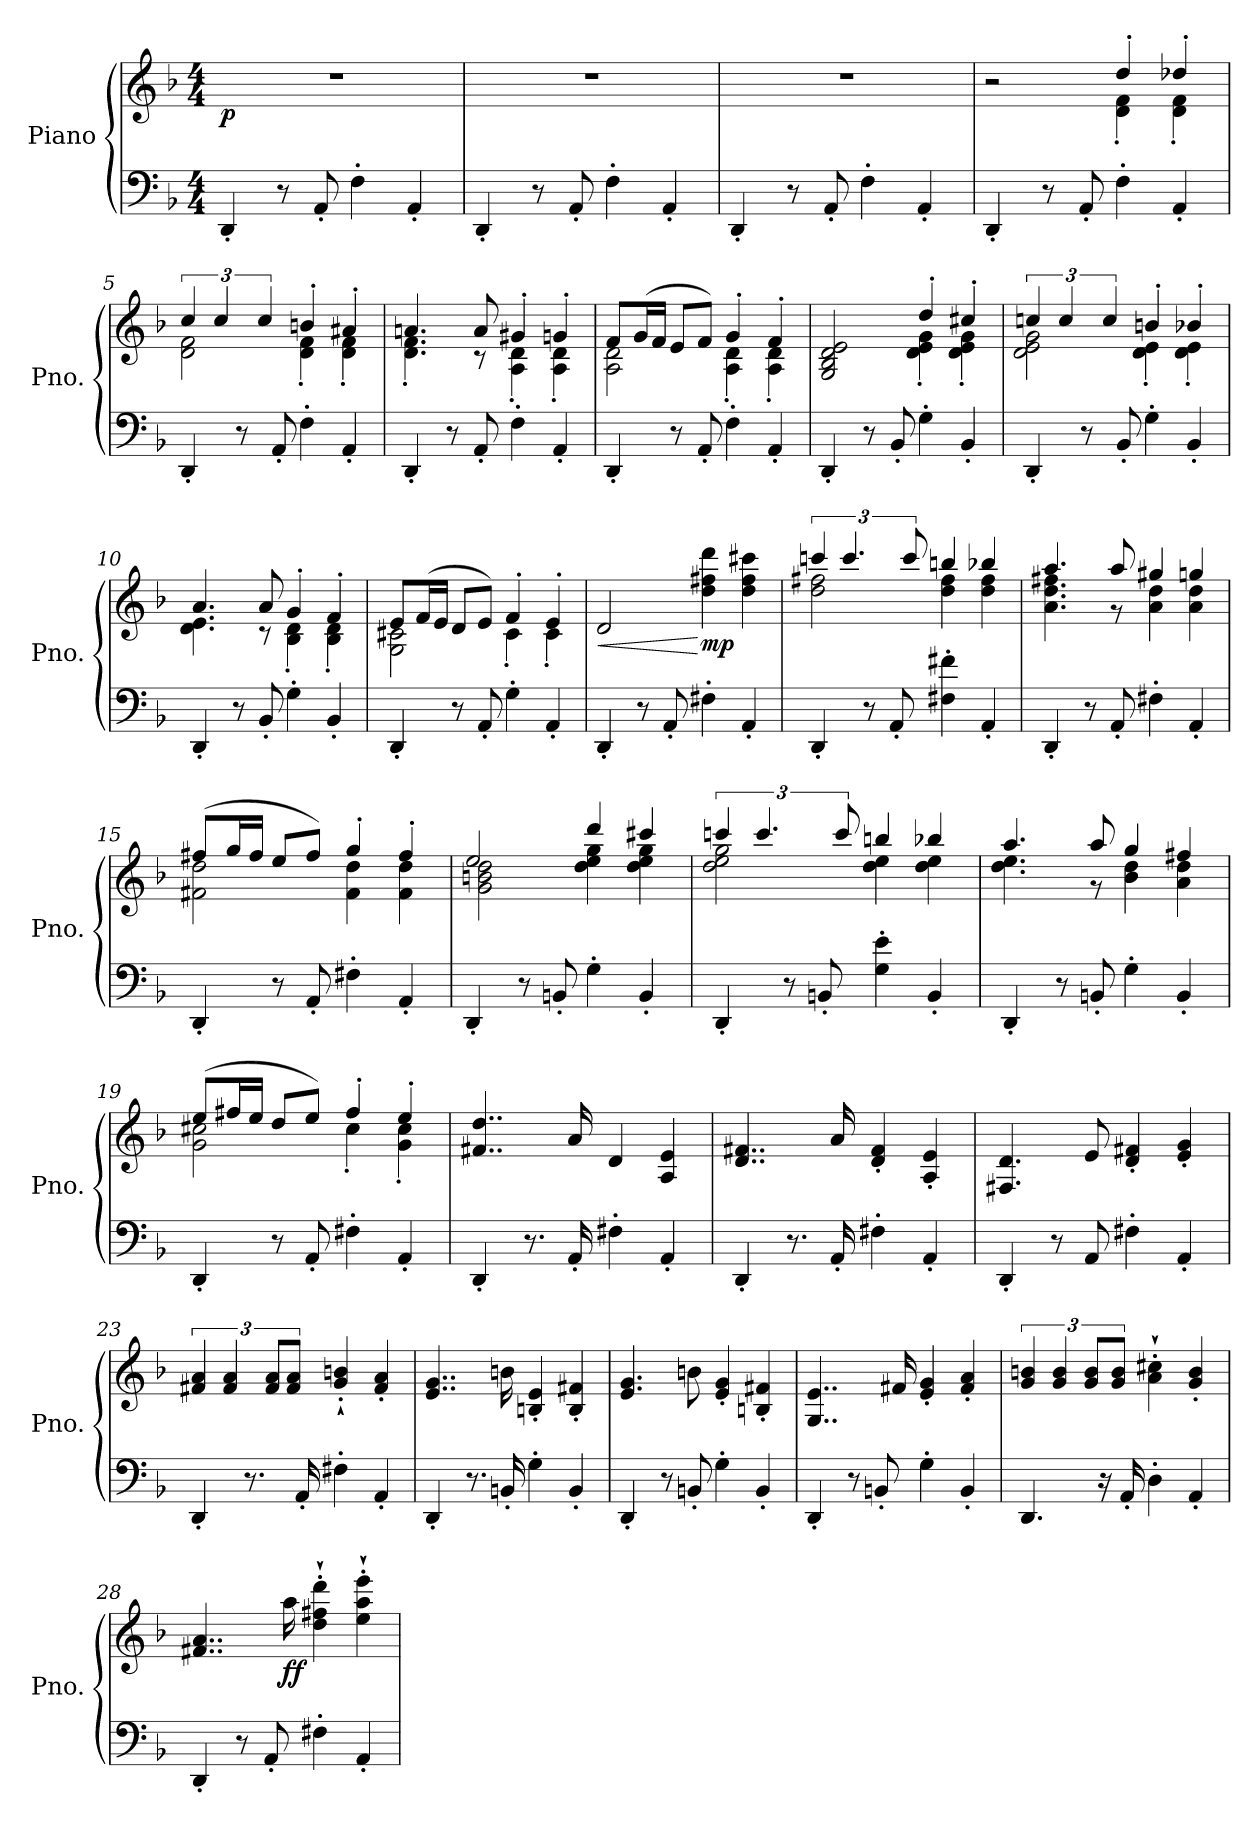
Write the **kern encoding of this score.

**kern	**kern	**dynam
*part1	*part1	*part1
*staff2	*staff1	*staff1/2
*I"Piano	*	*
*I'Pno.	*	*
*clefF4	*clefG2	*
*k[b-]	*k[b-]	*
*M4/4	*M4/4	*
=1	=1	=1
!	!	!LO:DY:b
4DD'/	1r	p
8r	.	.
8AA'/	.	.
4F'\	.	.
4AA'/	.	.
=2	=2	=2
4DD'/	1r	.
8r	.	.
8AA'/	.	.
4F'\	.	.
4AA'/	.	.
=3	=3	=3
4DD'/	1r	.
8r	.	.
8AA'/	.	.
4F'\	.	.
4AA'/	.	.
=4	=4	=4
*	*^	*
4DD'/	2r	2ryy	.
8r	.	.	.
8AA'/	.	.	.
*	*MM114	*	*
4F'\	4dd'/	4d\' 4f\'	.
4AA'/	4dd-X'/	4d\' 4f\'	.
=5	=5	=5	=5
4DD'/	6cc/	2d\ 2f\	.
.	6cc/	.	.
8r	.	.	.
.	6cc/	.	.
8AA'/	.	.	.
4F'\	4bn'/	4d\' 4f\'	.
4AA'/	4a#X'/	4d\' 4f\'	.
=6	=6	=6	=6
4DD'/	4.an/	4.d\' 4.f\'	.
8r	.	.	.
8AA'/	8a/	8r	.
4F'\	4g#X'/	4A\' 4d\'	.
4AA'/	4gn'/	4A\' 4d\'	.
!!LO:LB:g=z	!!
=7	=7	=7	=7
4DD'/	8f/L	2A\ 2d\	.
.	(>16g/L	.	.
.	16f/JJ	.	.
8r	8e/L	.	.
8AA'/	8f/J)	.	.
4F'\	4g'/	4A\' 4d\'	.
4AA'/	4f'/	4A\' 4d\'	.
=8	=8	=8	=8
4DD'/	2G/ 2B-/ 2d/ 2e/	2ryy	.
8r	.	.	.
8BB-'/	.	.	.
4G'\	4dd'/	4d\' 4e\' 4g\'	.
4BB-'/	4cc#X'/	4d\' 4e\' 4g\'	.
=9	=9	=9	=9
4DD'/	6ccn/	2d\ 2e\ 2g\	.
.	6cc/	.	.
8r	.	.	.
.	6cc/	.	.
8BB-'/	.	.	.
4G'\	4bn'/	4d\' 4e\'	.
4BB-'/	4b-X'/	4d\' 4e\'	.
=10	=10	=10	=10
4DD'/	4.a/	4.d\ 4.e\	.
8r	.	.	.
8BB-'/	8a/	8r	.
4G'\	4g'/	4B-\' 4d\'	.
4BB-'/	4f'/	4B-\' 4d\'	.
=11	=11	=11	=11
4DD'/	8e/L	2G\ 2c#X\	.
.	(>16f/L	.	.
.	16e/JJ	.	.
8r	8d/L	.	.
8AA'/	8e/J)	.	.
4G'\	4f'/	4c#'\	.
4AA'/	4e'/	4c#'\	.
!!LO:LB:g=z
=12	=12	=12	=12
!	!	!	!LO:HP:b
*	*v	*v	*
4DD'/	2d/	<
8r	.	.
8AA'/	.	.
!	!	!LO:DY:n=1:b
4F#X'\	4dd\ 4ff#X\ 4ddd\	[ mp
4AA'/	4dd\ 4ff#\ 4ccc#X\	.
=13	=13	=13
*	*^	*
4DD'/	6cccn/	2dd\ 2ff#X\	.
.	6.ccc/	.	.
8r	.	.	.
8AA'/	.	.	.
.	12ccc/	.	.
4F#X\' 4f#X\'	4bbn/	4dd\ 4ff#\	.
4AA'/	4bb-X/	4dd\ 4ff#\	.
=14	=14	=14	=14
4DD'/	4.aa/	4.a\ 4.dd\ 4.ff#X\	.
8r	.	.	.
8AA'/	8aa/	8r	.
4F#X'\	4gg#X/	4a\ 4dd\	.
4AA'/	4ggn/	4a\ 4dd\	.
=15	=15	=15	=15
4DD'/	(>8ff#X/L	2f#X\ 2dd\	.
.	16gg/L	.	.
.	16ff#/JJ	.	.
8r	8ee/L	.	.
8AA'/	8ff#/J)	.	.
4F#X'\	4gg'/	4f#\ 4dd\	.
4AA'/	4ff#'/	4f#\ 4dd\	.
=16	=16	=16	=16
4DD'/	2ee/	2g\ 2bn\ 2dd\	.
8r	.	.	.
8BBn'/	.	.	.
4G'\	4ddd/	4dd\ 4ee\ 4gg\	.
4BB'/	4ccc#X/	4dd\ 4ee\ 4gg\	.
!!LO:LB:g=z	!!
=17	=17	=17	=17
4DD'/	6cccn/	2dd\ 2ee\ 2gg\	.
.	6.ccc/	.	.
8r	.	.	.
8BBn'/	.	.	.
.	12ccc/	.	.
4G\' 4e\'	4bbn/	4dd\ 4ee\	.
4BB'/	4bb-X/	4dd\ 4ee\	.
=18	=18	=18	=18
4DD'/	4.aa/	4.dd\ 4.ee\	.
8r	.	.	.
8BBn'/	8aa/	8r	.
4G'\	4gg/	4b-\ 4dd\	.
4BB'/	4ff#X/	4a\ 4dd\	.
=19	=19	=19	=19
4DD'/	(>8ee/L	2g\ 2cc#X\	.
.	16ff#X/L	.	.
.	16ee/JJ	.	.
8r	8dd/L	.	.
8AA'/	8ee/J)	.	.
4F#X'\	4ff#'/	4cc#'\	.
4AA'/	4ee'/	4g\' 4cc#\'	.
*	*v	*v	*
=20	=20	=20
4DD'/	4..f#X/ 4..dd/	.
8.r	.	.
16AA'/	16a/	.
4F#X'\	4d/	.
4AA'/	4A/ 4e/	.
=21	=21	=21
4DD'/	4..d/ 4..f#X/	.
8.r	.	.
16AA'/	16a/	.
4F#X'\	4d/' 4f#/'	.
4AA'/	4A/' 4e/'	.
!!LO:LB:g=z
=22	=22	=22
4DD'/	4.F#X/ 4.d/	.
8r	.	.
8AA/	8e/	.
4F#X'\	4d/' 4f#X/'	.
4AA'/	4e/' 4g/'	.
=23	=23	=23
4DD'/	6f#X/ 6a/	.
.	6f#/ 6a/	.
8.r	.	.
.	12f#/ 12a/L	.
.	12f#/ 12a/J	.
16AA'/	.	.
4F#X'\	4g/'` 4bn/'`	.
4AA'/	4f#/' 4a/'	.
=24	=24	=24
4DD'/	4..e/ 4..g/	.
8.r	.	.
16BBn'/	16bn\	.
4G'\	4Bn/' 4e/'	.
4BB'/	4B/' 4f#X/'	.
=25	=25	=25
4DD'/	4.e/ 4.g/	.
8r	.	.
8BBn'/	8bn\	.
4G'\	4e/' 4g/'	.
4BB'/	4Bn/' 4f#X/'	.
=26	=26	=26
4DD'/	4..G/ 4..e/	.
8r	.	.
8BBn'/	.	.
.	16f#X/	.
4G'\	4e/' 4g/'	.
4BB'/	4f#/' 4a/'	.
!!LO:PB:g=z
=27	=27	=27
4.DD/	6g/ 6bn/	.
.	6g/ 6b/	.
.	12g/ 12b/L	.
16r	.	.
.	12g/ 12b/J	.
16AA'/	.	.
4D'\	4a\'` 4cc#X\'`	.
4AA'/	4g/' 4b/'	.
=28	=28	=28
4DD'/	4..f#X/ 4..a/	.
8r	.	.
8AA'/	.	.
!	!	!LO:DY:b
.	16aa\	ff
4F#X'\	4dd\'` 4ff#X\'` 4ddd\'`	.
4AA'/	4ee\'` 4aa\'` 4eee\'`	.
=	=	=
*-	*-	*-
